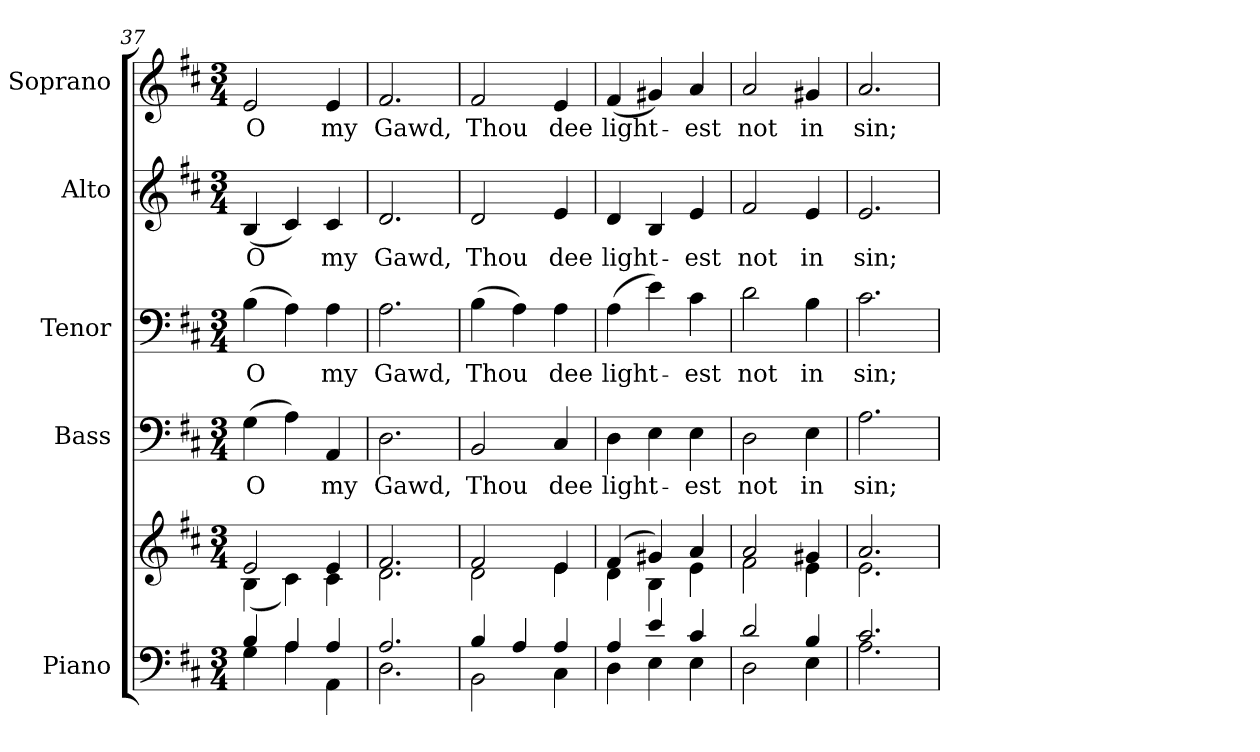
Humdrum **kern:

**kern	**kern	**kern	**text	**kern	**text	**kern	**text	**kern	**text
*part5	*part5	*part4	*part4	*part3	*part3	*part2	*part2	*part1	*part1
*staff6	*staff5	*staff4	*staff4	*staff3	*staff3	*staff2	*staff2	*staff1	*staff1
*I"Piano	*	*I"Bass	*	*I"Tenor	*	*I"Alto	*	*I"Soprano	*
*I'Pno.	*	*I'B.	*	*	*	*I'A.	*	*I'S.	*
*clefF4	*clefG2	*clefF4	*	*clefF4	*	*clefG2	*	*clefG2	*
*k[f#c#]	*k[f#c#]	*k[f#c#]	*	*k[f#c#]	*	*k[f#c#]	*	*k[f#c#]	*
*D:	*D:	*D:	*	*D:	*	*D:	*	*D:	*
*M3/4	*M3/4	*M3/4	*	*M3/4	*	*M3/4	*	*M3/4	*
=37	=37	=37	=37	=37	=37	=37	=37	=37	=37
*^	*^	*	*	*	*	*	*	*	*
!	!	!	!	!	!LO:LY:b:color=#000000	!	!	!	!	!	!
!	!	!	!	!	!	!	!LO:LY:b:color=#000000	!	!	!	!
!	!	!	!	!	!	!	!	!	!LO:LY:b:color=#000000	!	!
!	!	!	!	!	!	!	!	!	!	!	!LO:LY:b:color=#000000
4Bi/	4Gi\	2ei/	(4Bi\	(4Gi\	O	(4Bi\	O	(4Bi/	O	2ei/	O
4Ai/	4Ai\	.	4c#i\)	4Ai\)	.	4Ai\)	.	4c#i/)	.	.	.
!	!	!	!	!	!LO:LY:b:color=#000000	!	!	!	!	!	!
!	!	!	!	!	!	!	!LO:LY:b:color=#000000	!	!	!	!
!	!	!	!	!	!	!	!	!	!LO:LY:b:color=#000000	!	!
!	!	!	!	!	!	!	!	!	!	!	!LO:LY:b:color=#000000
4Ai/	4AAi\	4ei/	4c#i\	4AAi/	my	4Ai\	my	4c#i/	my	4ei/	my
=38	=38	=38	=38	=38	=38	=38	=38	=38	=38	=38	=38
!	!	!	!	!	!LO:LY:b:color=#000000	!	!	!	!	!	!
!	!	!	!	!	!	!	!LO:LY:b:color=#000000	!	!	!	!
!	!	!	!	!	!	!	!	!	!LO:LY:b:color=#000000	!	!
!	!	!	!	!	!	!	!	!	!	!	!LO:LY:b:color=#000000
2.Ai/	2.Di\	2.f#i/	2.di\	2.Di\	Gawd,	2.Ai\	Gawd,	2.di/	Gawd,	2.f#i/	Gawd,
=39	=39	=39	=39	=39	=39	=39	=39	=39	=39	=39	=39
!	!	!	!	!	!LO:LY:b:color=#000000	!	!	!	!	!	!
!	!	!	!	!	!	!	!LO:LY:b:color=#000000	!	!	!	!
!	!	!	!	!	!	!	!	!	!LO:LY:b:color=#000000	!	!
!	!	!	!	!	!	!	!	!	!	!	!LO:LY:b:color=#000000
4Bi/	2BBi\	2f#i/	2di\	2BBi/	Thou	(4Bi\	Thou	2di/	Thou	2f#i/	Thou
4Ai/	.	.	.	.	.	4Ai\)	.	.	.	.	.
!	!	!	!	!	!LO:LY:b:color=#000000	!	!	!	!	!	!
!	!	!	!	!	!	!	!LO:LY:b:color=#000000	!	!	!	!
!	!	!	!	!	!	!	!	!	!LO:LY:b:color=#000000	!	!
!	!	!	!	!	!	!	!	!	!	!	!LO:LY:b:color=#000000
4Ai/	4C#i\	4ei/	4ei\	4C#i/	dee	4Ai\	dee	4ei/	dee	4ei/	dee
!!LO:PB:g=z
=40	=40	=40	=40	=40	=40	=40	=40	=40	=40	=40	=40
!	!	!	!	!	!LO:LY:b:color=#000000	!	!	!	!	!	!
!	!	!	!	!	!	!	!LO:LY:b:color=#000000	!	!	!	!
!	!	!	!	!	!	!	!	!	!LO:LY:b:color=#000000	!	!
!	!	!	!	!	!	!	!	!	!	!	!LO:LY:b:color=#000000
4Ai/	4Di\	(4f#i/	4di\	4Di\	light-	(4Ai\	light-	4di/	light-	(4f#i/	light-
4ei/	4Ei\	4g#Xi/)	4Bi\	4Ei\	.	4ei\)	.	4Bi/	.	4g#Xi/)	.
!	!	!	!	!	!LO:LY:b:color=#000000	!	!	!	!	!	!
!	!	!	!	!	!	!	!LO:LY:b:color=#000000	!	!	!	!
!	!	!	!	!	!	!	!	!	!LO:LY:b:color=#000000	!	!
!	!	!	!	!	!	!	!	!	!	!	!LO:LY:b:color=#000000
4c#i/	4Ei\	4ai/	4ei\	4Ei\	-est	4c#i\	-est	4ei/	-est	4ai/	-est
=41	=41	=41	=41	=41	=41	=41	=41	=41	=41	=41	=41
!	!	!	!	!	!LO:LY:b:color=#000000	!	!	!	!	!	!
!	!	!	!	!	!	!	!LO:LY:b:color=#000000	!	!	!	!
!	!	!	!	!	!	!	!	!	!LO:LY:b:color=#000000	!	!
!	!	!	!	!	!	!	!	!	!	!	!LO:LY:b:color=#000000
2di/	2Di\	2ai/	2f#i\	2Di\	not	2di\	not	2f#i/	not	2ai/	not
!	!	!	!	!	!LO:LY:b:color=#000000	!	!	!	!	!	!
!	!	!	!	!	!	!	!LO:LY:b:color=#000000	!	!	!	!
!	!	!	!	!	!	!	!	!	!LO:LY:b:color=#000000	!	!
!	!	!	!	!	!	!	!	!	!	!	!LO:LY:b:color=#000000
4Bi/	4Ei\	4g#Xi/	4ei\	4Ei\	in	4Bi\	in	4ei/	in	4g#Xi/	in
=42	=42	=42	=42	=42	=42	=42	=42	=42	=42	=42	=42
!	!	!	!	!	!LO:LY:b:color=#000000	!	!	!	!	!	!
!	!	!	!	!	!	!	!LO:LY:b:color=#000000	!	!	!	!
!	!	!	!	!	!	!	!	!	!LO:LY:b:color=#000000	!	!
!	!	!	!	!	!	!	!	!	!	!	!LO:LY:b:color=#000000
2.c#i/	2.Ai\	2.ai/	2.ei\	2.Ai\	sin;	2.c#i\	sin;	2.ei/	sin;	2.ai/	sin;
*v	*v	*	*	*	*	*	*	*	*	*	*
*	*v	*v	*	*	*	*	*	*	*	*
=	=	=	=	=	=	=	=	=	=
*-	*-	*-	*-	*-	*-	*-	*-	*-	*-
